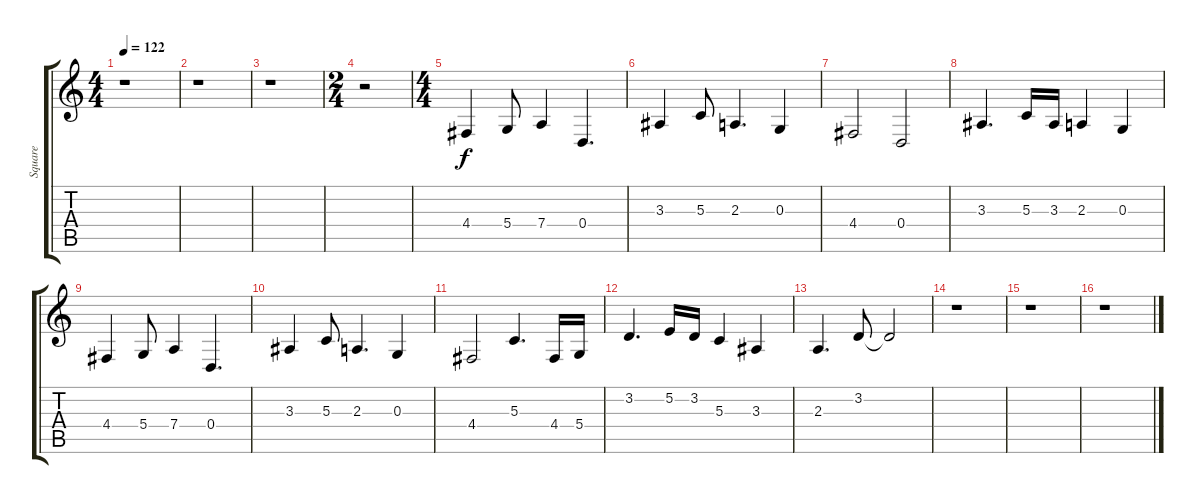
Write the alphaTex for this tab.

\track ("Square" "Square") {instrument lead1square}
\staff {score tabs}
\tuning (E4 B3 G3 D3 A2 D2) {hide}
\ts (4 4)
\tempo 122
\clef g2
\ks c
r.1{dy f} |
r.1 |
r.1 |
\ts (2 4)
r.2 |
\ts (4 4)
4.4.4 5.4.8 7.4.4 0.4.4{d} |
3.3.4 5.3.8 2.3.4{d} 0.3.4 |
4.4.2 0.4.2 |
3.3.4{d} 5.3.16 3.3.16 2.3.4 0.3.4 |
4.4.4 5.4.8 7.4.4 0.4.4{d} |
3.3.4 5.3.8 2.3.4{d} 0.3.4 |
4.4.2 5.3.4{d} 4.4.16 5.4.16 |
3.2.4{d} 5.2.16 3.2.16 5.3.4 3.3.4 |
2.3.4{d volume 0} 3.2.8 3.2{t}.2 |
r.1 |
r.1 |
r.1
